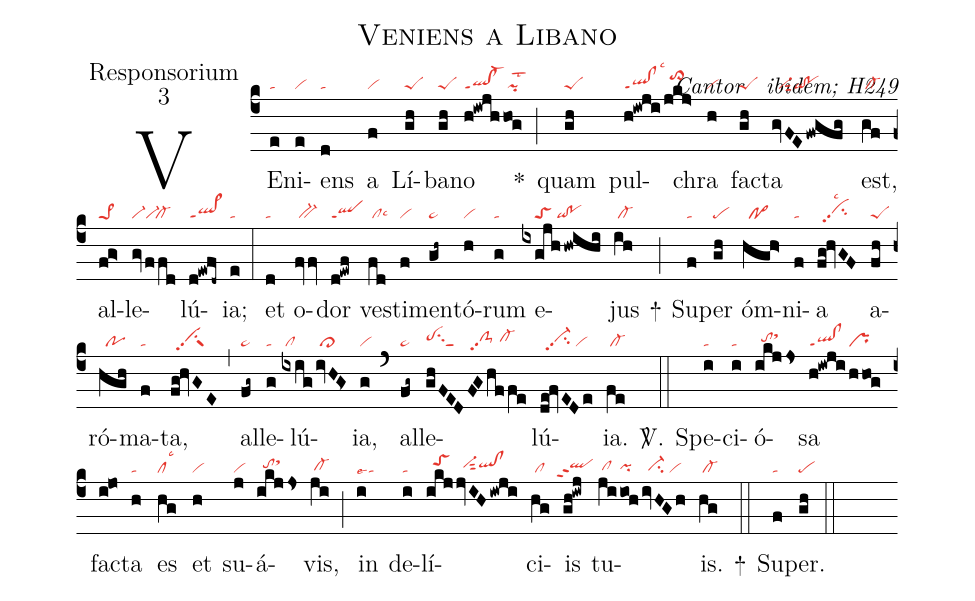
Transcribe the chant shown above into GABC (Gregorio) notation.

name:Veniens a Libano;
office-part:Responsorium;
mode:3;
commentary:ꝶ Cantor ꝟ ibidem; H249;
nabc-lines:1;
%%
(c4)
VE(e|ta)ni(e|vi)ens(d|ta) a(f|vi) Lí(gh|peS)ba(gh|peS)no(h!iwjh|ql!cl-ppt1|hog|/pilst2) *(;)
quam(gh|peS) pul(h!iwji|ql!clppt1lsc3|/jkj>|//to>hj)chra(h|vi) fa(gh|peS)cta(gvFEfwgfg|//vi-sut2qi!po) est,(gf|/cl-) al(fg>|pe>1)le(gvffd|vi-vi-`cl-)lú(d!ewfd~|ql>ppt1)ia;(e|ta) (:)
et(d|ta) o(fvv|/bv-)dor(d!ewf|qlppt1)
ve(fd|/cllsc6)sti(f|vi)men(gh~|pe~)tó(h|vi)rum(g|ta) e(ixgjhhwihi|////toS/qi!po)jus(ih|/cl-) +(;)
Su(f|ta)per(gh|pe) óm(hgh>|//po>)ni(f|ta)a(fg!hvGF|//vihhpp2su2lsc2)
a(fh|peS)ró(hgh|//po)ma(f|ta)ta,(fg!hvGE|//vihhpp2su1suw1) (,)
al(fg~|pe~)le(g|ta)lú(ixig|/cl|/ivHG>|/cl>)ia,(g|vi) (`)
al(fg~|pe~)le(ghFED|pehhsu2sut1|FGhf/fe|/clS-hhpp2/cl-hh)lú(de!fvEDe|//vi-hhpp2su2/vi)ia.(fe|/cl-) <sp>V/</sp>.(::)
Spe(i|ta)ci(i|ta)ó(ikjjs|//tohhsthj)sa(h!iwji|ql!clppt1|hhog|pr)
fa(i!jo)cta(h|ta) es(hg|cllsc3) et(h|vi) su(j|vi)á(ikjjs|//tohhsthj)vis,(ji|/cl-hg) (;)
in(i|talse4) de(i|ta)lí(ikj|//toShi|jvIHiwji|//vi-hhsut2qlhh!clhh)ci(hg|/cl)is(gh!iwj|``qlhhppt2)
tu(ji|/clhg|ioh|pihg|ivHGh|//ci-hg/vi)is.(hg|/cl-) +(::)
Su(f|ta)per.(gh|pe) (::)
